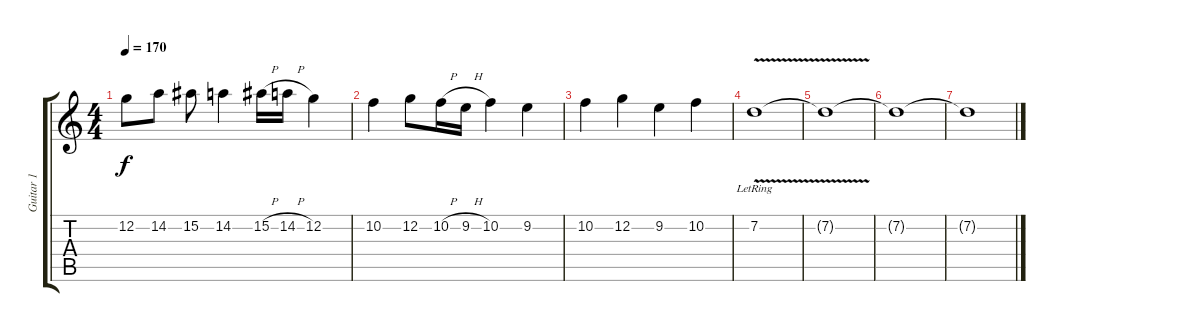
\track ("Guitar 1" "Guitar 1") {instrument distortionguitar}
\staff {score tabs}
\tuning (C4 G3 D3 Bb2 F2 C2) {hide}
\ts (4 4)
\tempo 170
\clef g2
\ks c
12.2{t}.8{dy f} 14.2.8 15.2.8 14.2.4 15.2{h}.16 14.2{h}.16 12.2.4 |
10.2.4 12.2.8 10.2{h}.16 9.2{h}.16 10.2.4 9.2.4 |
10.2.4 12.2.4 9.2.4 10.2.4 |
7.2{v lr}.1 |
7.2{t}.1 |
7.2{t}.1{volume 0} |
7.2{t}.1
